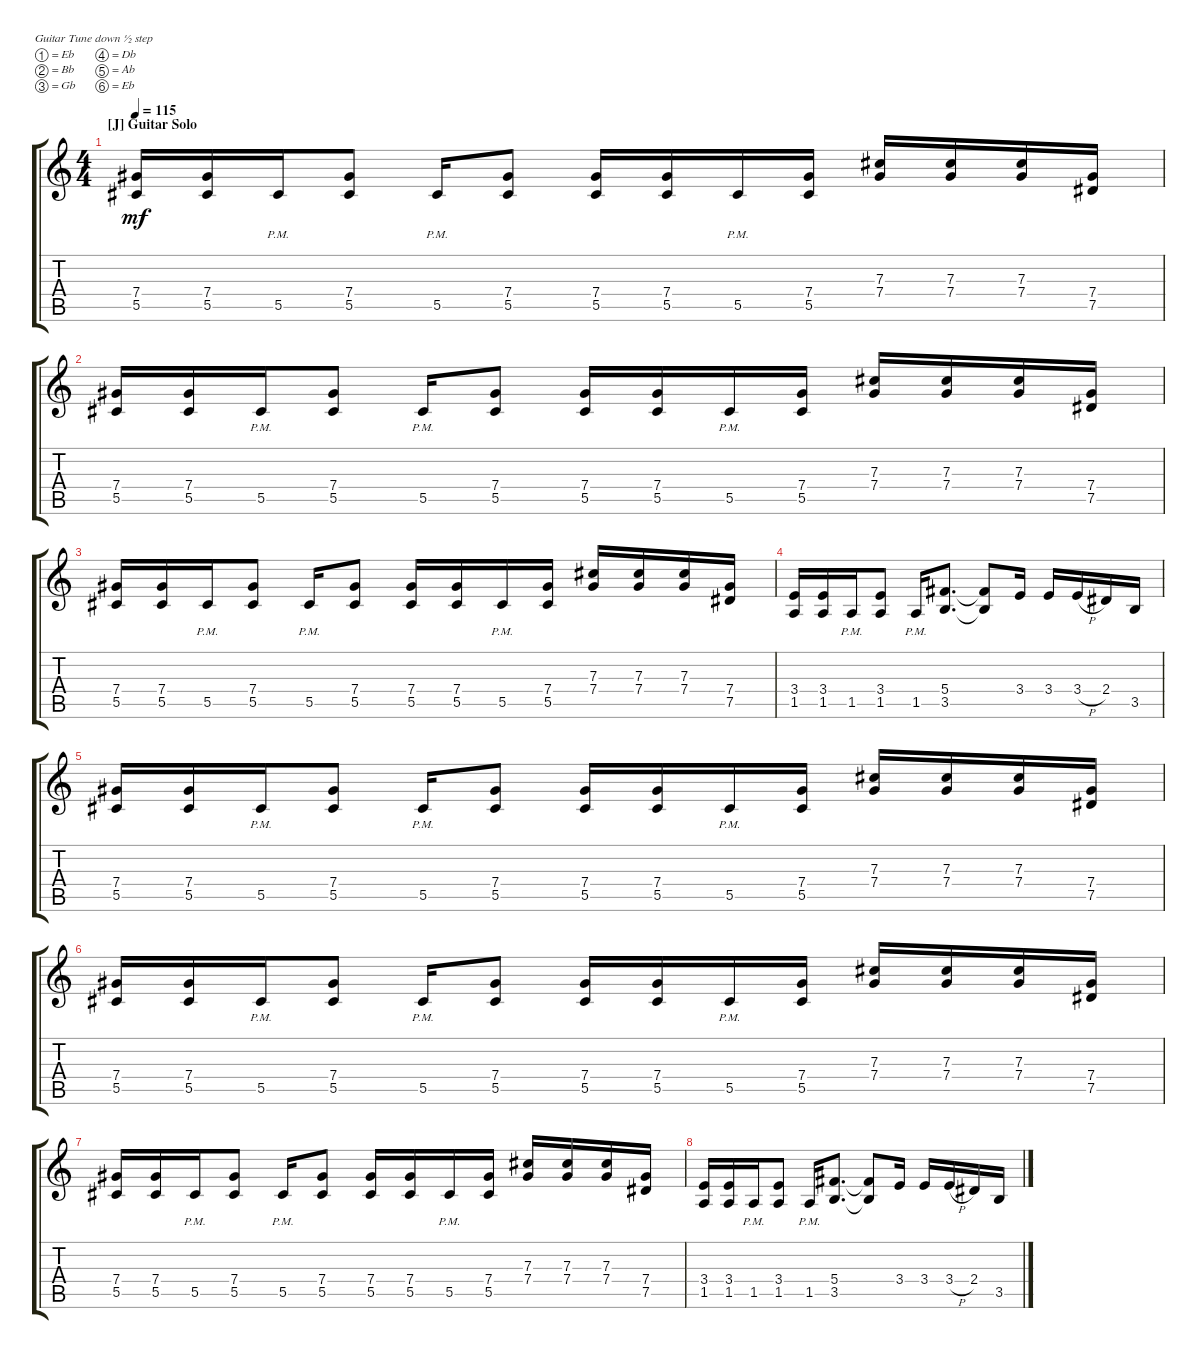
\defaultSystemsLayout 4
\bracketExtendMode groupsimilarinstruments
\singleTrackTrackNamePolicy hidden
\multiTrackTrackNamePolicy hidden
\firstSystemTrackNameOrientation horizontal
\otherSystemsTrackNameOrientation horizontal
\track ("Vladimir Kholstinin" "E-Gt") {instrument distortionguitar}
\staff {score tabs}
\tuning (Eb4 Bb3 Gb3 Db3 Ab2 Eb2)
\ts (4 4)
\section ("J" "Guitar Solo")
\tempo 115
\clef g2
\scale
1.03909
\ks c
(5.5 7.4).16{dy mf} (5.5 7.4).16 5.5{pm}.16 (5.5 7.4).8 5.5{pm}.16 (5.5 7.4).8 (5.5 7.4).16 (5.5 7.4).16 5.5{pm}.16 (7.4 5.5).16 (7.4 7.3).16 (7.4 7.3).16 (7.4 7.3).16 (7.5 7.4).16 |
\scale
0.960908 (5.5 7.4).16 (5.5 7.4).16 5.5{pm}.16 (5.5 7.4).8 5.5{pm}.16 (5.5 7.4).8 (5.5 7.4).16 (5.5 7.4).16 5.5{pm}.16 (7.4 5.5).16 (7.4 7.3).16 (7.4 7.3).16 (7.4 7.3).16 (7.5 7.4).16 |
\scale
1.03909 (5.5 7.4).16 (5.5 7.4).16 5.5{pm}.16 (5.5 7.4).8 5.5{pm}.16 (5.5 7.4).8 (5.5 7.4).16 (5.5 7.4).16 5.5{pm}.16 (7.4 5.5).16 (7.4 7.3).16 (7.4 7.3).16 (7.4 7.3).16 (7.5 7.4).16 |
\scale
0.960908 (1.5 3.4).16 (1.5 3.4).16 1.5{pm}.16 (3.4 1.5).8 1.5{pm}.16 (3.5 5.4).8{d} (5.4{t} 3.5{t}).8 3.4.16 3.4.16 3.4{h}.16 2.4.16 3.5.16 |
\scale
1.03909 (5.5 7.4).16 (5.5 7.4).16 5.5{pm}.16 (5.5 7.4).8 5.5{pm}.16 (5.5 7.4).8 (5.5 7.4).16 (5.5 7.4).16 5.5{pm}.16 (7.4 5.5).16 (7.4 7.3).16 (7.4 7.3).16 (7.4 7.3).16 (7.5 7.4).16 |
\scale
0.960908 (5.5 7.4).16 (5.5 7.4).16 5.5{pm}.16 (5.5 7.4).8 5.5{pm}.16 (5.5 7.4).8 (5.5 7.4).16 (5.5 7.4).16 5.5{pm}.16 (7.4 5.5).16 (7.4 7.3).16 (7.4 7.3).16 (7.4 7.3).16 (7.5 7.4).16 |
\scale
1.03909 (5.5 7.4).16 (5.5 7.4).16 5.5{pm}.16 (5.5 7.4).8 5.5{pm}.16 (5.5 7.4).8 (5.5 7.4).16 (5.5 7.4).16 5.5{pm}.16 (7.4 5.5).16 (7.4 7.3).16 (7.4 7.3).16 (7.4 7.3).16 (7.5 7.4).16 |
\scale
0.960908 (1.5 3.4).16 (1.5 3.4).16 1.5{pm}.16 (3.4 1.5).8 1.5{pm}.16 (3.5 5.4).8{d} (5.4{t} 3.5{t}).8 3.4.16 3.4.16 3.4{h}.16 2.4.16 3.5.16
